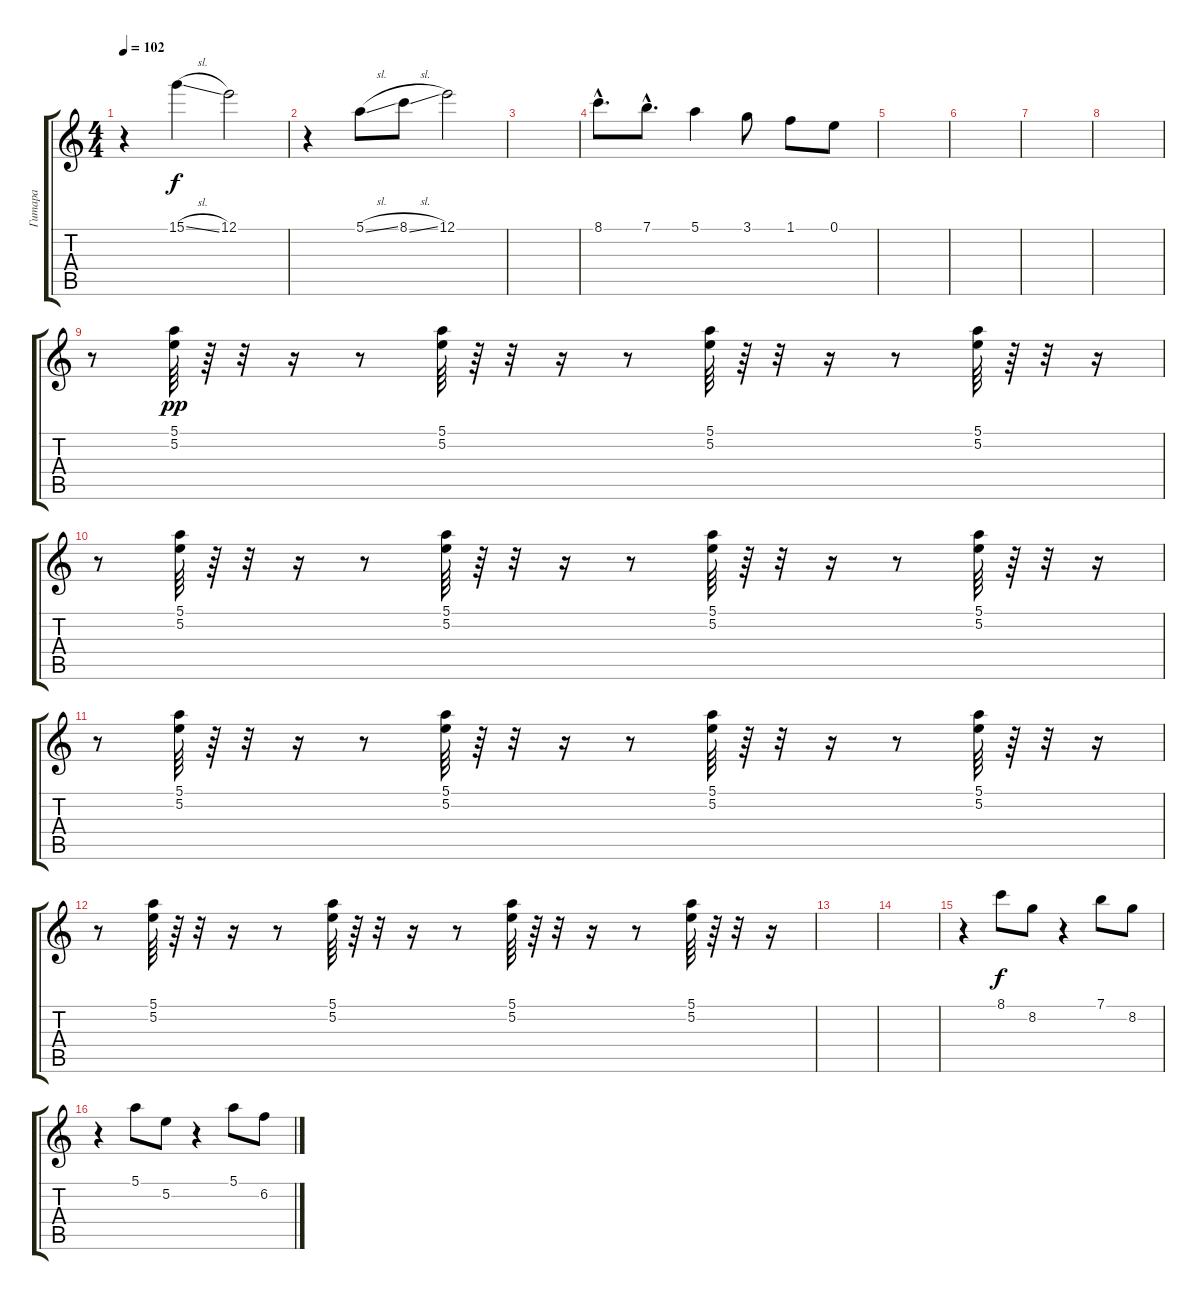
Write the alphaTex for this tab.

\track ("Гитара " "Гитара ") {instrument electricguitarclean}
\staff {score tabs}
\tuning (E4 B3 G3 D3 A2 E2) {hide}
\ts (4 4)
\tempo 102
\clef g2
\ks c
r.4{dy f} 15.1{sl}.4 12.1.2 |
r.4 5.1{sl}.8 8.1{sl}.8 12.1.2 |
|
8.1{hac}.8{d} 7.1{hac}.8{d} 5.1.4 3.1.8 1.1.8 0.1.8 |
|
|
|
|
r.8 (5.1 5.2).64{dy pp} r.64 r.32 r.16 r.8 (5.1 5.2).64 r.64 r.32 r.16 r.8 (5.1 5.2).64 r.64 r.32 r.16 r.8 (5.1 5.2).64 r.64 r.32 r.16 |
r.8 (5.1 5.2).64 r.64 r.32 r.16 r.8 (5.1 5.2).64 r.64 r.32 r.16 r.8 (5.1 5.2).64 r.64 r.32 r.16 r.8 (5.1 5.2).64 r.64 r.32 r.16 |
r.8 (5.1 5.2).64 r.64 r.32 r.16 r.8 (5.1 5.2).64 r.64 r.32 r.16 r.8 (5.1 5.2).64 r.64 r.32 r.16 r.8 (5.1 5.2).64 r.64 r.32 r.16 |
r.8 (5.1 5.2).64 r.64 r.32 r.16 r.8 (5.1 5.2).64 r.64 r.32 r.16 r.8 (5.1 5.2).64 r.64 r.32 r.16 r.8 (5.1 5.2).64 r.64 r.32 r.16 |
|
|
r.4 8.1.8{dy f} 8.2.8 r.4 7.1.8 8.2.8 |
r.4 5.1.8 5.2.8 r.4 5.1.8 6.2.8
